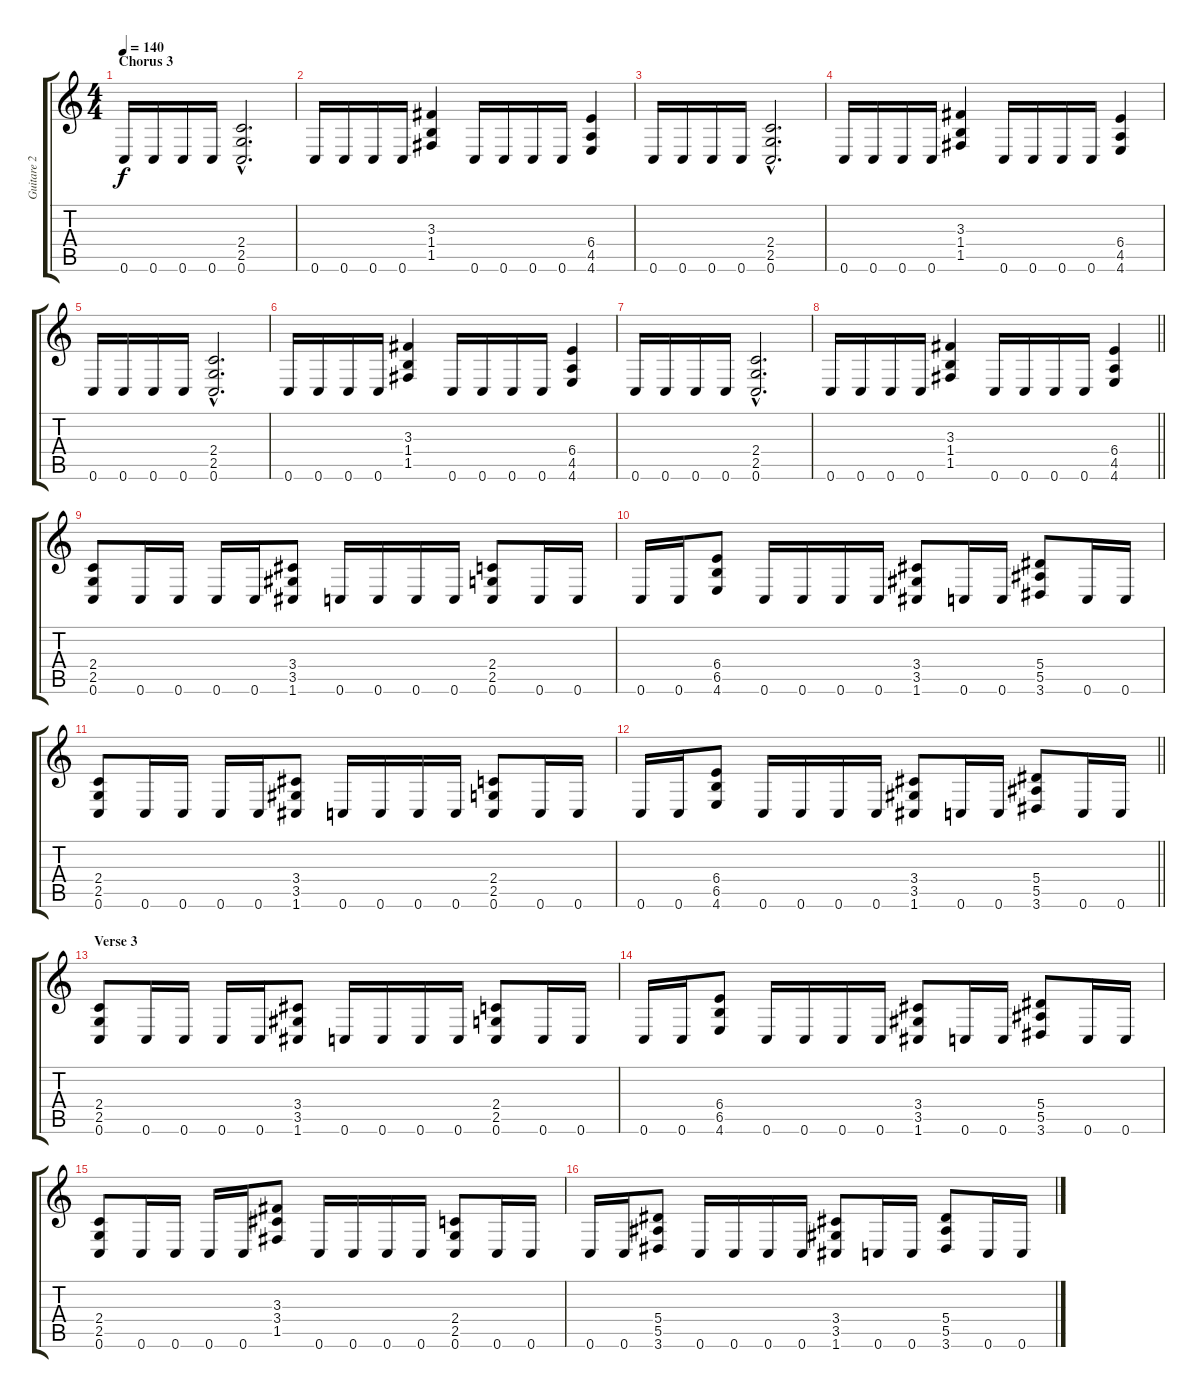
\track ("Guitare 2" "Guitare 2") {instrument overdrivenguitar}
\staff {score tabs}
\tuning (C4 G3 Eb3 Bb2 F2 C2) {hide}
\ts (4 4)
\section ("" "Chorus 3")
\tempo 140
\clef g2
\ks c
0.6.16{dy f} 0.6.16 0.6.16 0.6.16 (2.4{hac} 2.5{hac} 0.6{hac}).2{d} |
0.6.16 0.6.16 0.6.16 0.6.16 (3.3 1.4 1.5).4 0.6.16 0.6.16 0.6.16 0.6.16 (6.4 4.5 4.6).4 |
0.6.16 0.6.16 0.6.16 0.6.16 (2.4{hac} 2.5{hac} 0.6{hac}).2{d} |
0.6.16 0.6.16 0.6.16 0.6.16 (3.3 1.4 1.5).4 0.6.16 0.6.16 0.6.16 0.6.16 (6.4 4.5 4.6).4 |
0.6.16 0.6.16 0.6.16 0.6.16 (2.4{hac} 2.5{hac} 0.6{hac}).2{d} |
0.6.16 0.6.16 0.6.16 0.6.16 (3.3 1.4 1.5).4 0.6.16 0.6.16 0.6.16 0.6.16 (6.4 4.5 4.6).4 |
0.6.16 0.6.16 0.6.16 0.6.16 (2.4{hac} 2.5{hac} 0.6{hac}).2{d} |
\barLineRight lightlight
0.6.16 0.6.16 0.6.16 0.6.16 (3.3 1.4 1.5).4 0.6.16 0.6.16 0.6.16 0.6.16 (6.4 4.5 4.6).4 |
(2.4 2.5 0.6).8 0.6.16 0.6.16 0.6.16 0.6.16 (3.4 3.5 1.6).8 0.6.16 0.6.16 0.6.16 0.6.16 (2.4 2.5 0.6).8 0.6.16 0.6.16 |
0.6.16 0.6.16 (6.4 6.5 4.6).8 0.6.16 0.6.16 0.6.16 0.6.16 (3.4 3.5 1.6).8 0.6.16 0.6.16 (5.4 5.5 3.6).8 0.6.16 0.6.16 |
(2.4 2.5 0.6).8 0.6.16 0.6.16 0.6.16 0.6.16 (3.4 3.5 1.6).8 0.6.16 0.6.16 0.6.16 0.6.16 (2.4 2.5 0.6).8 0.6.16 0.6.16 |
\barLineRight lightlight
0.6.16 0.6.16 (6.4 6.5 4.6).8 0.6.16 0.6.16 0.6.16 0.6.16 (3.4 3.5 1.6).8 0.6.16 0.6.16 (5.4 5.5 3.6).8 0.6.16 0.6.16 |
\section ("" "Verse 3")
(2.4 2.5 0.6).8 0.6.16 0.6.16 0.6.16 0.6.16 (3.4 3.5 1.6).8 0.6.16 0.6.16 0.6.16 0.6.16 (2.4 2.5 0.6).8 0.6.16 0.6.16 |
0.6.16 0.6.16 (6.4 6.5 4.6).8 0.6.16 0.6.16 0.6.16 0.6.16 (3.4 3.5 1.6).8 0.6.16 0.6.16 (5.4 5.5 3.6).8 0.6.16 0.6.16 |
(2.4 2.5 0.6).8 0.6.16 0.6.16 0.6.16 0.6.16 (3.3 3.4 1.5).8 0.6.16 0.6.16 0.6.16 0.6.16 (2.4 2.5 0.6).8 0.6.16 0.6.16 |
0.6.16 0.6.16 (5.4 5.5 3.6).8 0.6.16 0.6.16 0.6.16 0.6.16 (3.4 3.5 1.6).8 0.6.16 0.6.16 (5.4 5.5 3.6).8 0.6.16 0.6.16
